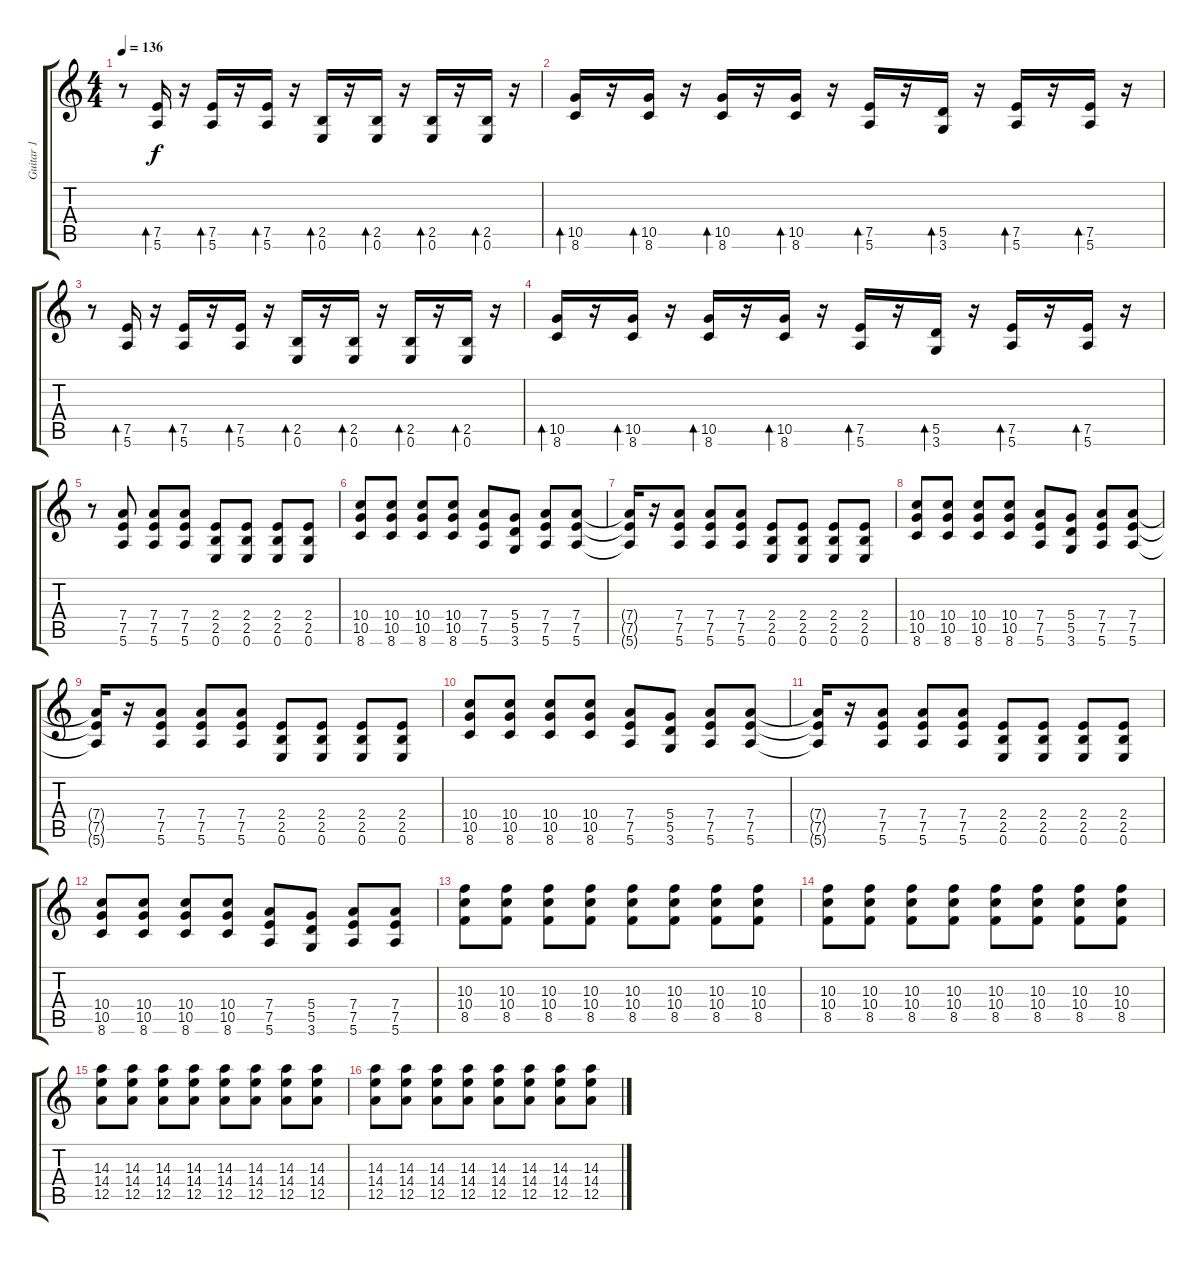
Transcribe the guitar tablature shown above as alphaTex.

\track ("Guitar 1" "Guitar 1") {instrument distortionguitar}
\staff {score tabs}
\tuning (E4 B3 G3 D3 A2 E2) {hide}
\ts (4 4)
\tempo 136
\clef g2
\ks c
r.8{dy f} (7.5 5.6).16{bd 120} r.16 (7.5 5.6).16{bd 120} r.16 (7.5 5.6).16{bd 120} r.16 (2.5 0.6).16{bd 120} r.16 (2.5 0.6).16{bd 120} r.16 (2.5 0.6).16{bd 120} r.16 (2.5 0.6).16{bd 120} r.16 |
(10.5 8.6).16{bd 120} r.16 (10.5 8.6).16{bd 120} r.16 (10.5 8.6).16{bd 120} r.16 (10.5 8.6).16{bd 120} r.16 (7.5 5.6).16{bd 120} r.16 (5.5 3.6).16{bd 120} r.16 (7.5 5.6).16{bd 120} r.16 (7.5 5.6).16{bd 120} r.16 |
r.8 (7.5 5.6).16{bd 120} r.16 (7.5 5.6).16{bd 120} r.16 (7.5 5.6).16{bd 120} r.16 (2.5 0.6).16{bd 120} r.16 (2.5 0.6).16{bd 120} r.16 (2.5 0.6).16{bd 120} r.16 (2.5 0.6).16{bd 120} r.16 |
(10.5 8.6).16{bd 120} r.16 (10.5 8.6).16{bd 120} r.16 (10.5 8.6).16{bd 120} r.16 (10.5 8.6).16{bd 120} r.16 (7.5 5.6).16{bd 120} r.16 (5.5 3.6).16{bd 120} r.16 (7.5 5.6).16{bd 120} r.16 (7.5 5.6).16{bd 120} r.16 |
r.8 (7.4 7.5 5.6).8 (7.4 7.5 5.6).8 (7.4 7.5 5.6).8 (2.4 2.5 0.6).8 (2.4 2.5 0.6).8 (2.4 2.5 0.6).8 (2.4 2.5 0.6).8 |
(10.4 10.5 8.6).8 (10.4 10.5 8.6).8 (10.4 10.5 8.6).8 (10.4 10.5 8.6).8 (7.4 7.5 5.6).8 (5.4 5.5 3.6).8 (7.4 7.5 5.6).8 (7.4 7.5 5.6).8 |
(7.4{t} 7.5{t} 5.6{t}).16 r.16 (7.4 7.5 5.6).8 (7.4 7.5 5.6).8 (7.4 7.5 5.6).8 (2.4 2.5 0.6).8 (2.4 2.5 0.6).8 (2.4 2.5 0.6).8 (2.4 2.5 0.6).8 |
(10.4 10.5 8.6).8 (10.4 10.5 8.6).8 (10.4 10.5 8.6).8 (10.4 10.5 8.6).8 (7.4 7.5 5.6).8 (5.4 5.5 3.6).8 (7.4 7.5 5.6).8 (7.4 7.5 5.6).8 |
(7.4{t} 7.5{t} 5.6{t}).16 r.16 (7.4 7.5 5.6).8 (7.4 7.5 5.6).8 (7.4 7.5 5.6).8 (2.4 2.5 0.6).8 (2.4 2.5 0.6).8 (2.4 2.5 0.6).8 (2.4 2.5 0.6).8 |
(10.4 10.5 8.6).8 (10.4 10.5 8.6).8 (10.4 10.5 8.6).8 (10.4 10.5 8.6).8 (7.4 7.5 5.6).8 (5.4 5.5 3.6).8 (7.4 7.5 5.6).8 (7.4 7.5 5.6).8 |
(7.4{t} 7.5{t} 5.6{t}).16 r.16 (7.4 7.5 5.6).8 (7.4 7.5 5.6).8 (7.4 7.5 5.6).8 (2.4 2.5 0.6).8 (2.4 2.5 0.6).8 (2.4 2.5 0.6).8 (2.4 2.5 0.6).8 |
(10.4 10.5 8.6).8 (10.4 10.5 8.6).8 (10.4 10.5 8.6).8 (10.4 10.5 8.6).8 (7.4 7.5 5.6).8 (5.4 5.5 3.6).8 (7.4 7.5 5.6).8 (7.4 7.5 5.6).8 |
(10.3 10.4 8.5).8{volume 9 balance 16} (10.3 10.4 8.5).8 (10.3 10.4 8.5).8 (10.3 10.4 8.5).8 (10.3 10.4 8.5).8 (10.3 10.4 8.5).8 (10.3 10.4 8.5).8 (10.3 10.4 8.5).8 |
(10.3 10.4 8.5).8 (10.3 10.4 8.5).8 (10.3 10.4 8.5).8 (10.3 10.4 8.5).8 (10.3 10.4 8.5).8 (10.3 10.4 8.5).8 (10.3 10.4 8.5).8 (10.3 10.4 8.5).8 |
(14.3 14.4 12.5).8{volume 12} (14.3 14.4 12.5).8 (14.3 14.4 12.5).8 (14.3 14.4 12.5).8 (14.3 14.4 12.5).8 (14.3 14.4 12.5).8 (14.3 14.4 12.5).8 (14.3 14.4 12.5).8 |
(14.3 14.4 12.5).8 (14.3 14.4 12.5).8 (14.3 14.4 12.5).8 (14.3 14.4 12.5).8 (14.3 14.4 12.5).8 (14.3 14.4 12.5).8 (14.3 14.4 12.5).8 (14.3 14.4 12.5).8
